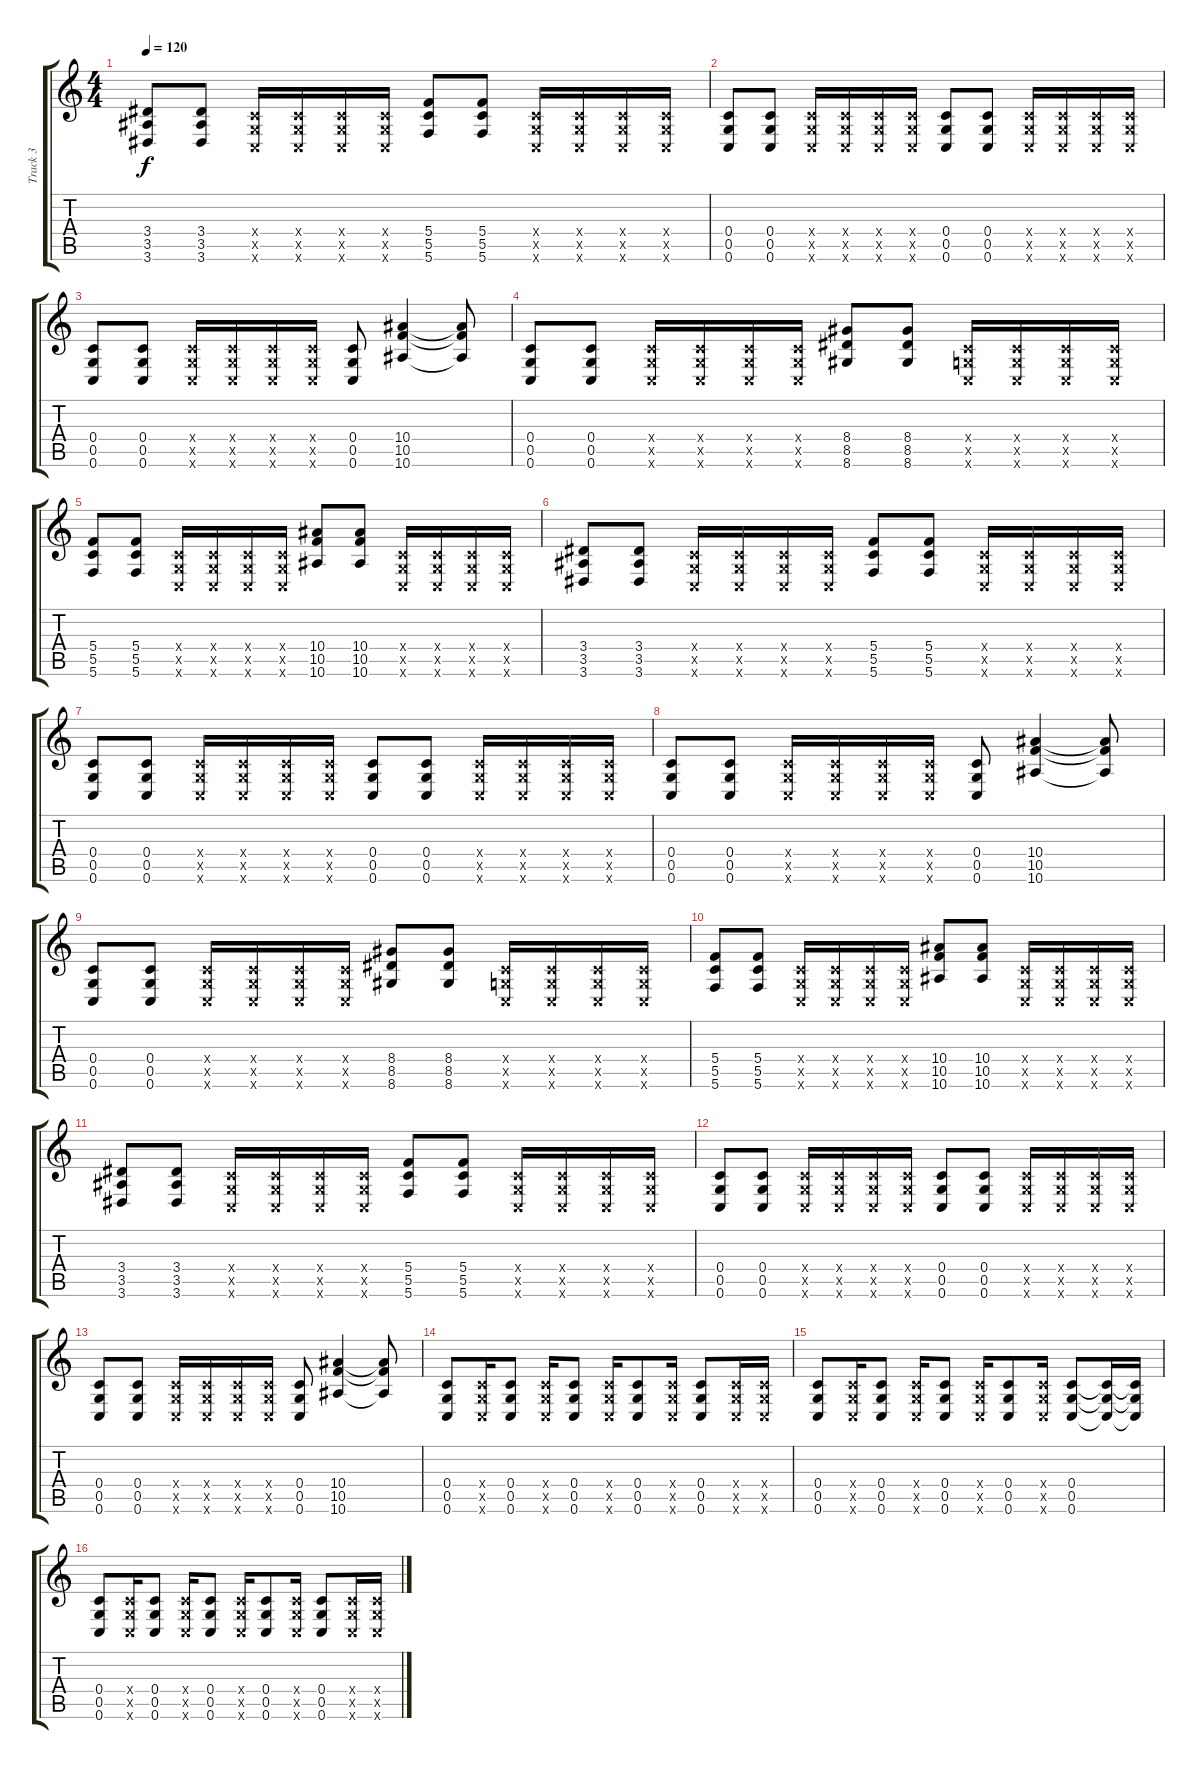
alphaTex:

\track ("Track 3" "Track 3") {instrument overdrivenguitar}
\staff {score tabs}
\tuning (D4 A3 F3 C3 G2 C2) {hide}
\ts (4 4)
\tempo 120
\clef g2
\ks c
(3.4 3.5 3.6).8{dy f} (3.4 3.5 3.6).8 (0.4{x} 0.5{x} 0.6{x}).16 (0.4{x} 0.5{x} 0.6{x}).16 (0.4{x} 0.5{x} 0.6{x}).16 (0.4{x} 0.5{x} 0.6{x}).16 (5.4 5.5 5.6).8 (5.4 5.5 5.6).8 (0.4{x} 0.5{x} 0.6{x}).16 (0.4{x} 0.5{x} 0.6{x}).16 (0.4{x} 0.5{x} 0.6{x}).16 (0.4{x} 0.5{x} 0.6{x}).16 |
(0.4 0.5 0.6).8 (0.4 0.5 0.6).8 (0.4{x} 0.5{x} 0.6{x}).16 (0.4{x} 0.5{x} 0.6{x}).16 (0.4{x} 0.5{x} 0.6{x}).16 (0.4{x} 0.5{x} 0.6{x}).16 (0.4 0.5 0.6).8 (0.4 0.5 0.6).8 (0.4{x} 0.5{x} 0.6{x}).16 (0.4{x} 0.5{x} 0.6{x}).16 (0.4{x} 0.5{x} 0.6{x}).16 (0.4{x} 0.5{x} 0.6{x}).16 |
(0.4 0.5 0.6).8 (0.4 0.5 0.6).8 (0.4{x} 0.5{x} 0.6{x}).16 (0.4{x} 0.5{x} 0.6{x}).16 (0.4{x} 0.5{x} 0.6{x}).16 (0.4{x} 0.5{x} 0.6{x}).16 (0.4 0.5 0.6).8 (10.4 10.5 10.6).4 (10.4{t} 10.5{t} 10.6{t}).8 |
(0.4 0.5 0.6).8 (0.4 0.5 0.6).8 (0.4{x} 0.5{x} 0.6{x}).16 (0.4{x} 0.5{x} 0.6{x}).16 (0.4{x} 0.5{x} 0.6{x}).16 (0.4{x} 0.5{x} 0.6{x}).16 (8.4 8.5 8.6).8 (8.4 8.5 8.6).8 (0.4{x} 0.5{x} 0.6{x}).16 (0.4{x} 0.5{x} 0.6{x}).16 (0.4{x} 0.5{x} 0.6{x}).16 (0.4{x} 0.5{x} 0.6{x}).16 |
(5.4 5.5 5.6).8 (5.4 5.5 5.6).8 (0.4{x} 0.5{x} 0.6{x}).16 (0.4{x} 0.5{x} 0.6{x}).16 (0.4{x} 0.5{x} 0.6{x}).16 (0.4{x} 0.5{x} 0.6{x}).16 (10.4 10.5 10.6).8 (10.4 10.5 10.6).8 (0.4{x} 0.5{x} 0.6{x}).16 (0.4{x} 0.5{x} 0.6{x}).16 (0.4{x} 0.5{x} 0.6{x}).16 (0.4{x} 0.5{x} 0.6{x}).16 |
(3.4 3.5 3.6).8 (3.4 3.5 3.6).8 (0.4{x} 0.5{x} 0.6{x}).16 (0.4{x} 0.5{x} 0.6{x}).16 (0.4{x} 0.5{x} 0.6{x}).16 (0.4{x} 0.5{x} 0.6{x}).16 (5.4 5.5 5.6).8 (5.4 5.5 5.6).8 (0.4{x} 0.5{x} 0.6{x}).16 (0.4{x} 0.5{x} 0.6{x}).16 (0.4{x} 0.5{x} 0.6{x}).16 (0.4{x} 0.5{x} 0.6{x}).16 |
(0.4 0.5 0.6).8 (0.4 0.5 0.6).8 (0.4{x} 0.5{x} 0.6{x}).16 (0.4{x} 0.5{x} 0.6{x}).16 (0.4{x} 0.5{x} 0.6{x}).16 (0.4{x} 0.5{x} 0.6{x}).16 (0.4 0.5 0.6).8 (0.4 0.5 0.6).8 (0.4{x} 0.5{x} 0.6{x}).16 (0.4{x} 0.5{x} 0.6{x}).16 (0.4{x} 0.5{x} 0.6{x}).16 (0.4{x} 0.5{x} 0.6{x}).16 |
(0.4 0.5 0.6).8 (0.4 0.5 0.6).8 (0.4{x} 0.5{x} 0.6{x}).16 (0.4{x} 0.5{x} 0.6{x}).16 (0.4{x} 0.5{x} 0.6{x}).16 (0.4{x} 0.5{x} 0.6{x}).16 (0.4 0.5 0.6).8 (10.4 10.5 10.6).4 (10.4{t} 10.5{t} 10.6{t}).8 |
(0.4 0.5 0.6).8 (0.4 0.5 0.6).8 (0.4{x} 0.5{x} 0.6{x}).16 (0.4{x} 0.5{x} 0.6{x}).16 (0.4{x} 0.5{x} 0.6{x}).16 (0.4{x} 0.5{x} 0.6{x}).16 (8.4 8.5 8.6).8 (8.4 8.5 8.6).8 (0.4{x} 0.5{x} 0.6{x}).16 (0.4{x} 0.5{x} 0.6{x}).16 (0.4{x} 0.5{x} 0.6{x}).16 (0.4{x} 0.5{x} 0.6{x}).16 |
(5.4 5.5 5.6).8 (5.4 5.5 5.6).8 (0.4{x} 0.5{x} 0.6{x}).16 (0.4{x} 0.5{x} 0.6{x}).16 (0.4{x} 0.5{x} 0.6{x}).16 (0.4{x} 0.5{x} 0.6{x}).16 (10.4 10.5 10.6).8 (10.4 10.5 10.6).8 (0.4{x} 0.5{x} 0.6{x}).16 (0.4{x} 0.5{x} 0.6{x}).16 (0.4{x} 0.5{x} 0.6{x}).16 (0.4{x} 0.5{x} 0.6{x}).16 |
(3.4 3.5 3.6).8 (3.4 3.5 3.6).8 (0.4{x} 0.5{x} 0.6{x}).16 (0.4{x} 0.5{x} 0.6{x}).16 (0.4{x} 0.5{x} 0.6{x}).16 (0.4{x} 0.5{x} 0.6{x}).16 (5.4 5.5 5.6).8 (5.4 5.5 5.6).8 (0.4{x} 0.5{x} 0.6{x}).16 (0.4{x} 0.5{x} 0.6{x}).16 (0.4{x} 0.5{x} 0.6{x}).16 (0.4{x} 0.5{x} 0.6{x}).16 |
(0.4 0.5 0.6).8 (0.4 0.5 0.6).8 (0.4{x} 0.5{x} 0.6{x}).16 (0.4{x} 0.5{x} 0.6{x}).16 (0.4{x} 0.5{x} 0.6{x}).16 (0.4{x} 0.5{x} 0.6{x}).16 (0.4 0.5 0.6).8 (0.4 0.5 0.6).8 (0.4{x} 0.5{x} 0.6{x}).16 (0.4{x} 0.5{x} 0.6{x}).16 (0.4{x} 0.5{x} 0.6{x}).16 (0.4{x} 0.5{x} 0.6{x}).16 |
(0.4 0.5 0.6).8 (0.4 0.5 0.6).8 (0.4{x} 0.5{x} 0.6{x}).16 (0.4{x} 0.5{x} 0.6{x}).16 (0.4{x} 0.5{x} 0.6{x}).16 (0.4{x} 0.5{x} 0.6{x}).16 (0.4 0.5 0.6).8 (10.4 10.5 10.6).4 (10.4{t} 10.5{t} 10.6{t}).8 |
(0.4 0.5 0.6).8 (0.4{x} 0.5{x} 0.6{x}).16 (0.4 0.5 0.6).8 (0.4{x} 0.5{x} 0.6{x}).16 (0.4 0.5 0.6).8 (0.4{x} 0.5{x} 0.6{x}).16 (0.4 0.5 0.6).8 (0.4{x} 0.5{x} 0.6{x}).16 (0.4 0.5 0.6).8 (0.4{x} 0.5{x} 0.6{x}).16 (0.4{x} 0.5{x} 0.6{x}).16 |
(0.4 0.5 0.6).8 (0.4{x} 0.5{x} 0.6{x}).16 (0.4 0.5 0.6).8 (0.4{x} 0.5{x} 0.6{x}).16 (0.4 0.5 0.6).8 (0.4{x} 0.5{x} 0.6{x}).16 (0.4 0.5 0.6).8 (0.4{x} 0.5{x} 0.6{x}).16 (0.4 0.5 0.6).8 (0.4{t} 0.5{t} 0.6{t}).16 (0.4{t} 0.5{t} 0.6{t}).16 |
(0.4 0.5 0.6).8 (0.4{x} 0.5{x} 0.6{x}).16 (0.4 0.5 0.6).8 (0.4{x} 0.5{x} 0.6{x}).16 (0.4 0.5 0.6).8 (0.4{x} 0.5{x} 0.6{x}).16 (0.4 0.5 0.6).8 (0.4{x} 0.5{x} 0.6{x}).16 (0.4 0.5 0.6).8 (0.4{x} 0.5{x} 0.6{x}).16 (0.4{x} 0.5{x} 0.6{x}).16
